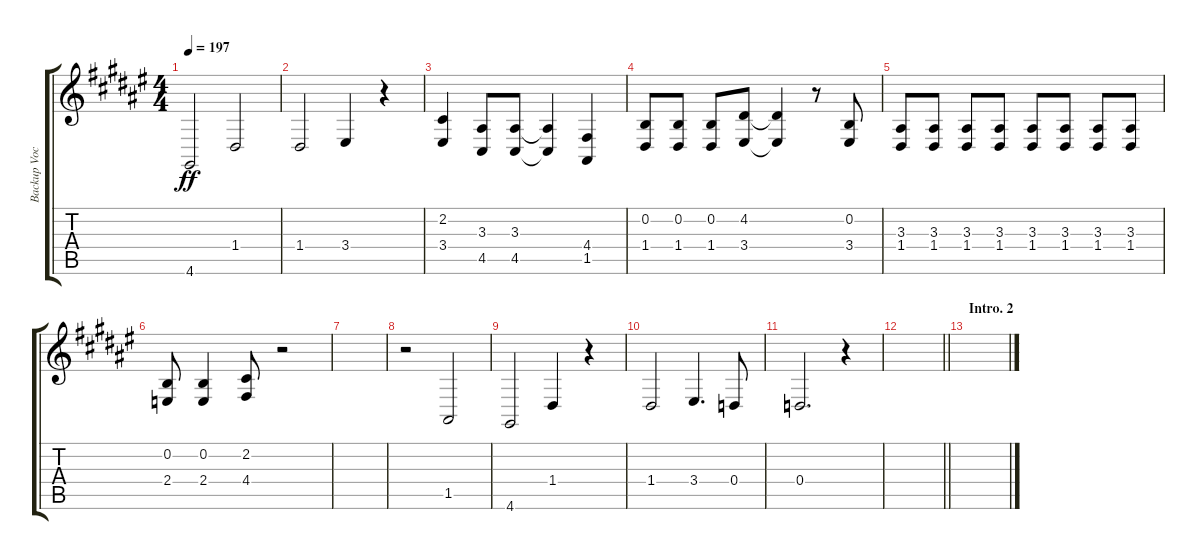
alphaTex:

\track ("Backup Vocals" "Backup Voc") {instrument altosax}
\staff {score tabs}
\tuning (E4 B3 G3 D3 A2 E2) {hide}
\ts (4 4)
\tempo 197
\clef g2
\ks f#
4.6.2{dy ff} 1.4.2 |
1.4.2 3.4.4 r.4 |
(2.2 3.4).4 (3.3 4.5).8 (3.3 4.5).8 (3.3{t} 4.5{t}).4 (4.4 1.5).4 |
(0.2 1.4).8 (0.2 1.4).8 (0.2 1.4).8 (4.2 3.4).8 (4.2{t} 3.4{t}).4 r.8 (0.2 3.4).8 |
(3.3 1.4).8 (3.3 1.4).8 (3.3 1.4).8 (3.3 1.4).8 (3.3 1.4).8 (3.3 1.4).8 (3.3 1.4).8 (3.3 1.4).8 |
(0.2 2.4).8 (0.2 2.4).4 (2.2 4.4).8 r.2 |
|
r.2 1.5.2 |
4.6.2 1.4.4 r.4 |
1.4.2 3.4.4{d} 0.4.8 |
0.4.2{d} r.4 |
\barLineRight lightlight
|
\section ("" "Intro. 2")
